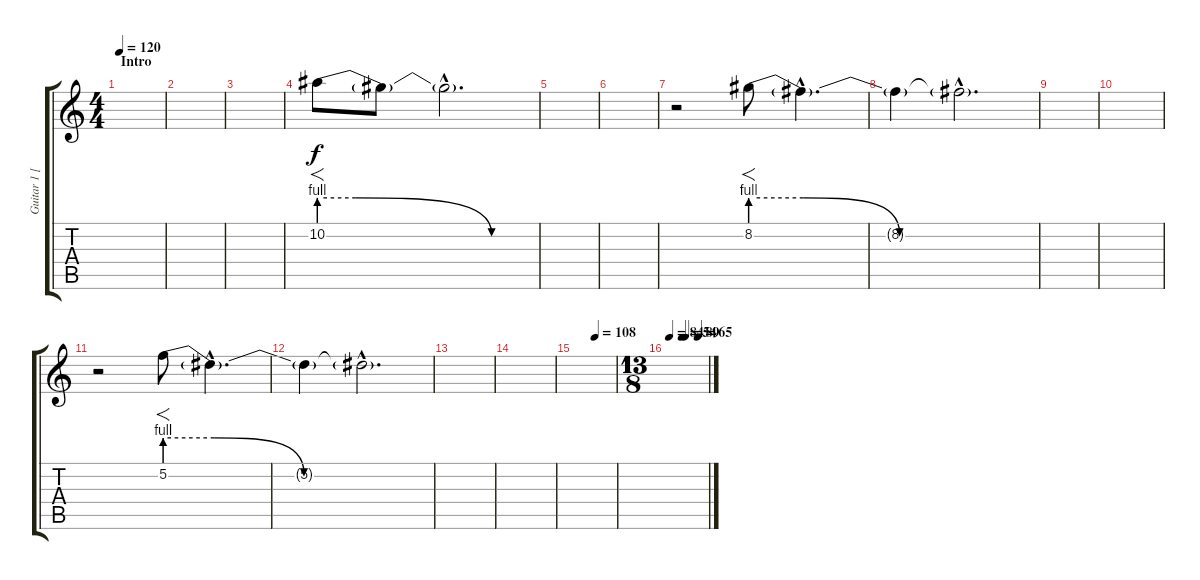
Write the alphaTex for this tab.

\track ("Guitar 1 [Slash]" "Guitar 1 [") {instrument overdrivenguitar}
\staff {score tabs}
\tuning (Eb4 Bb3 Gb3 Db3 Ab2 Eb2) {hide}
\ts (4 4)
\section ("" "Intro")
\tempo 120
\tempo 132
\tempo 120
\clef g2
\ks c
|
|
|
10.2{be (custom 0 4 10 4 47 0 60 0)}.8{f instrument electricguitarjazz} 10.2{t}.8 10.2{hac t}.2{d} |
|
|
r.2 8.2{be (custom 0 4 11 4 31 0 60 0)}.8{f} 8.2{hac t}.4{d} |
8.2{t}.4 8.2{hac t}.2{d} |
|
|
r.2 5.2{be (custom 0 4 11 4 31 0 60 0)}.8{f} 5.2{hac t}.4{d} |
5.2{t}.4 5.2{hac t}.2{d} |
|
|
\tempo (108 0.5)
|
\ts (13 8)
\tempo (84 0.07692307692307693)
\tempo (54 0.38461538461538464)
\tempo (89 0.46153846153846156)
\tempo (65 0.7692307692307693)
